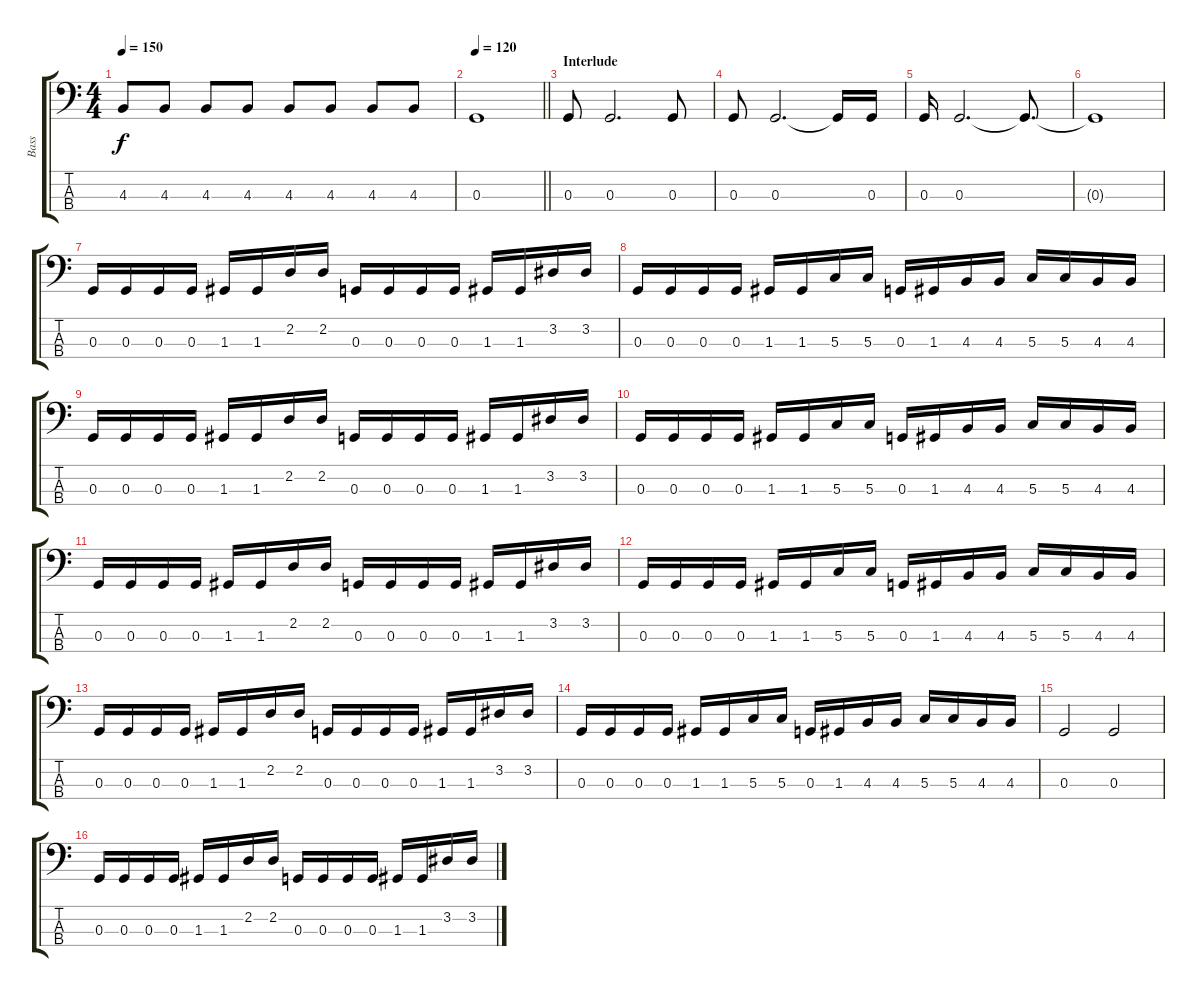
\track ("Bass" "Bass") {instrument electricbassfinger}
\staff {score tabs}
\tuning (F2 C2 G1 D1) {hide}
\ts (4 4)
\tempo 150
\clef f4
\ks c
4.3.8{dy f} 4.3.8 4.3.8 4.3.8 4.3.8 4.3.8 4.3.8 4.3.8 |
\tempo 120
\barLineRight lightlight
0.3.1 |
\section ("" "Interlude")
0.3.8 0.3.2{d} 0.3.8 |
0.3.8 0.3.2{d} 0.3{t}.16 0.3.16 |
0.3.16 0.3.2{d} 0.3{t}.8{d} |
0.3{t}.1 |
0.3.16 0.3.16 0.3.16 0.3.16 1.3.16 1.3.16 2.2.16 2.2.16 0.3.16 0.3.16 0.3.16 0.3.16 1.3.16 1.3.16 3.2.16 3.2.16 |
0.3.16 0.3.16 0.3.16 0.3.16 1.3.16 1.3.16 5.3.16 5.3.16 0.3.16 1.3.16 4.3.16 4.3.16 5.3.16 5.3.16 4.3.16 4.3.16 |
0.3.16 0.3.16 0.3.16 0.3.16 1.3.16 1.3.16 2.2.16 2.2.16 0.3.16 0.3.16 0.3.16 0.3.16 1.3.16 1.3.16 3.2.16 3.2.16 |
0.3.16 0.3.16 0.3.16 0.3.16 1.3.16 1.3.16 5.3.16 5.3.16 0.3.16 1.3.16 4.3.16 4.3.16 5.3.16 5.3.16 4.3.16 4.3.16 |
0.3.16 0.3.16 0.3.16 0.3.16 1.3.16 1.3.16 2.2.16 2.2.16 0.3.16 0.3.16 0.3.16 0.3.16 1.3.16 1.3.16 3.2.16 3.2.16 |
0.3.16 0.3.16 0.3.16 0.3.16 1.3.16 1.3.16 5.3.16 5.3.16 0.3.16 1.3.16 4.3.16 4.3.16 5.3.16 5.3.16 4.3.16 4.3.16 |
0.3.16 0.3.16 0.3.16 0.3.16 1.3.16 1.3.16 2.2.16 2.2.16 0.3.16 0.3.16 0.3.16 0.3.16 1.3.16 1.3.16 3.2.16 3.2.16 |
0.3.16 0.3.16 0.3.16 0.3.16 1.3.16 1.3.16 5.3.16 5.3.16 0.3.16 1.3.16 4.3.16 4.3.16 5.3.16 5.3.16 4.3.16 4.3.16 |
0.3.2 0.3.2 |
0.3.16 0.3.16 0.3.16 0.3.16 1.3.16 1.3.16 2.2.16 2.2.16 0.3.16 0.3.16 0.3.16 0.3.16 1.3.16 1.3.16 3.2.16 3.2.16
